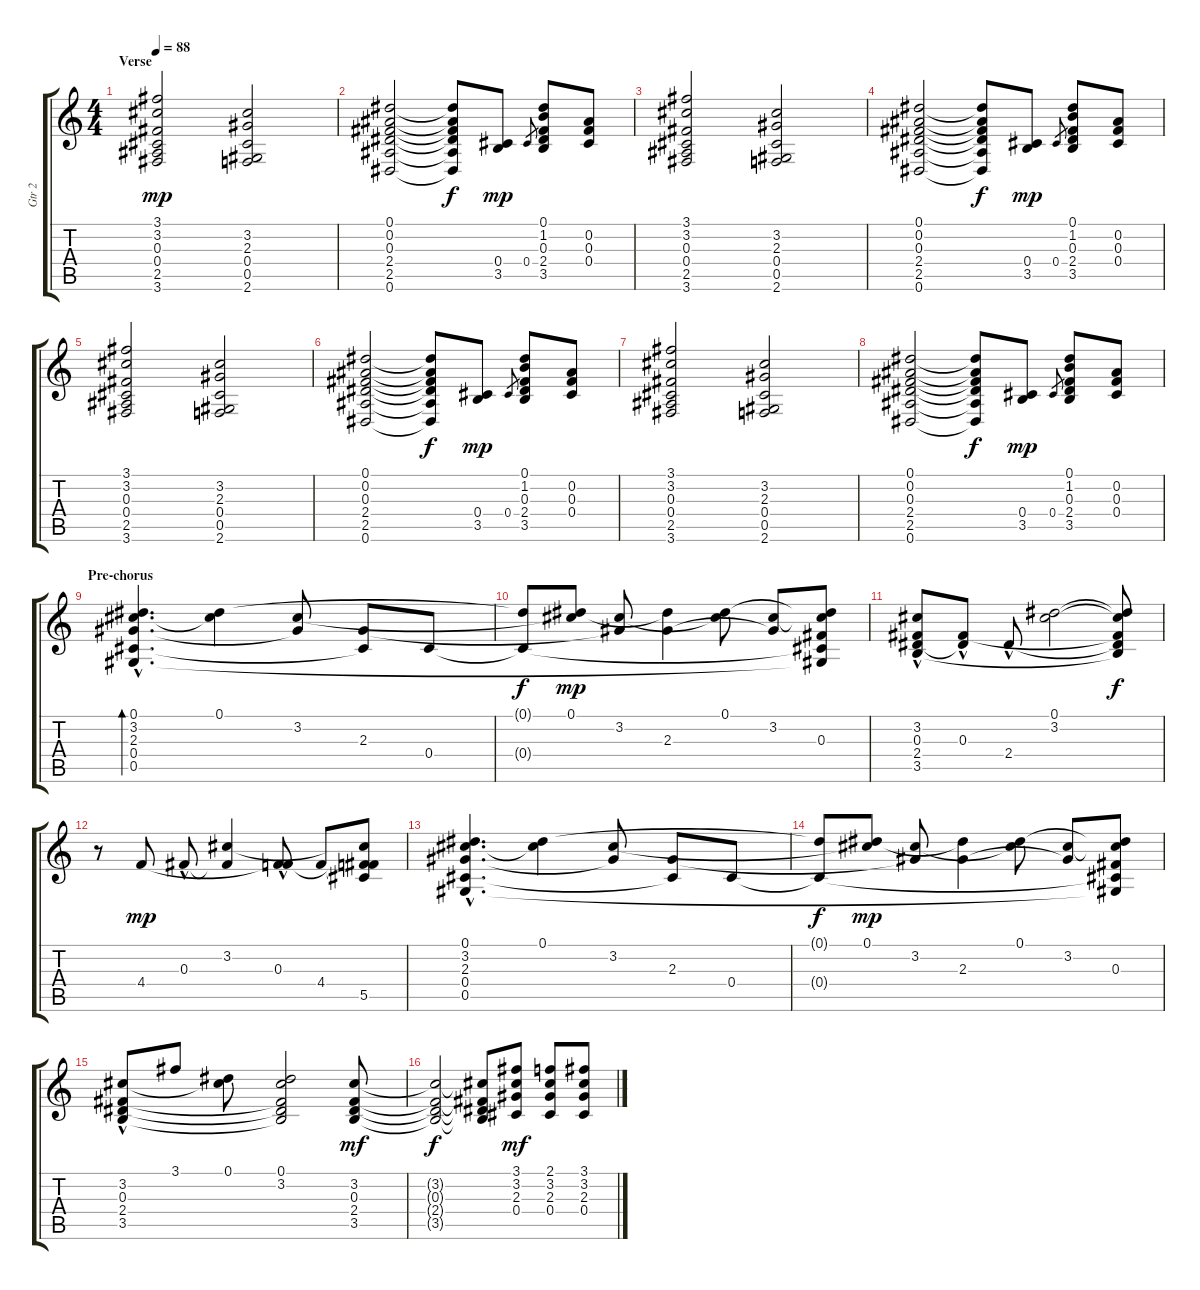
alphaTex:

\track ("Gtr 2" "Gtr 2") {instrument electricguitarjazz}
\staff {score tabs}
\tuning (Eb4 Bb3 Gb3 Db3 Ab2 Eb2) {hide}
\ts (4 4)
\section ("" "Verse")
\tempo 88
\clef g2
\ks c
(3.1 3.2 0.3 0.4 2.5 3.6).2{dy mp volume 13 instrument electricguitarjazz} (3.2 2.3 0.4 0.5 2.6).2 |
(0.1 0.2 0.3 2.4 2.5 0.6).2 (0.1{t} 0.2{t} 0.3{t} 2.4{t} 2.5{t} 0.6{t}).8{dy f} (0.4 3.5).8{dy mp} 0.4.8{gr} (0.1 1.2 0.3 2.4 3.5).8 (0.2 0.3 0.4).8 |
(3.1 3.2 0.3 0.4 2.5 3.6).2 (3.2 2.3 0.4 0.5 2.6).2 |
(0.1 0.2 0.3 2.4 2.5 0.6).2 (0.1{t} 0.2{t} 0.3{t} 2.4{t} 2.5{t} 0.6{t}).8{dy f} (0.4 3.5).8{dy mp} 0.4.8{gr} (0.1 1.2 0.3 2.4 3.5).8 (0.2 0.3 0.4).8 |
(3.1 3.2 0.3 0.4 2.5 3.6).2 (3.2 2.3 0.4 0.5 2.6).2 |
(0.1 0.2 0.3 2.4 2.5 0.6).2 (0.1{t} 0.2{t} 0.3{t} 2.4{t} 2.5{t} 0.6{t}).8{dy f} (0.4 3.5).8{dy mp} 0.4.8{gr} (0.1 1.2 0.3 2.4 3.5).8 (0.2 0.3 0.4).8 |
(3.1 3.2 0.3 0.4 2.5 3.6).2 (3.2 2.3 0.4 0.5 2.6).2 |
(0.1 0.2 0.3 2.4 2.5 0.6).2 (0.1{t} 0.2{t} 0.3{t} 2.4{t} 2.5{t} 0.6{t}).8{dy f} (0.4 3.5).8{dy mp} 0.4.8{gr} (0.1 1.2 0.3 2.4 3.5).8 (0.2 0.3 0.4).8 |
\section ("" "Pre-chorus")
(0.1{hac} 3.2 2.3{hac} 0.4{hac} 0.5{hac}).4{d bd 60 volume 12 instrument overdrivenguitar} (0.1 3.2{t}).4 (3.2 2.3{t}).8 (2.3 0.4{t}).8 0.4.8 |
(0.1{t} 0.4{t}).8{dy f} (0.1 3.2{t}).8{dy mp} (3.2 2.3{t}).8 (0.1{t} 2.3).4 (0.1 3.2{t}).8 (3.2 2.3{t}).8 (0.1{t} 3.2{t} 0.3 0.4{t} 0.5{t}).8 |
(3.2{hac} 0.3 2.4 3.5).8 (0.3{hac} 2.4{t}).8 2.4{hac}.8 (0.1 3.2).2 (0.1{t} 3.2{t} 0.3{t} 2.4{t} 3.5{t}).8{dy f} |
r.8 4.4.8{dy mp} 0.3{hac}.8 (3.2 0.3{t}).4 (0.3{hac} 4.4{t}).8 4.4.8 (3.2{t} 0.3{t} 4.4{t} 5.5).8 |
(0.1{hac} 3.2 2.3{hac} 0.4{hac} 0.5{hac}).4{d} (0.1 3.2{t}).4 (3.2 2.3{t}).8 (2.3 0.4{t}).8 0.4.8 |
(0.1{t} 0.4{t}).8{dy f} (0.1 3.2{t}).8{dy mp} (3.2 2.3{t}).8 (0.1{t} 2.3).4 (0.1 3.2{t}).8 (3.2 2.3{t}).8 (0.1{t} 3.2{t} 0.3 0.4{t} 0.5{t}).8 |
(3.2{hac} 0.3{hac} 2.4{hac} 3.5{hac}).8 3.1.8 (0.1 3.2{t}).8 (0.1 3.2 0.3{t} 2.4{t} 3.5{t}).2 (3.2 0.3 2.4 3.5).8{dy mf} |
(3.2{t} 0.3{t} 2.4{t} 3.5{t}).2{dy f} (3.2{t} 0.3{t} 2.4{t} 3.5{t}).8 (3.1 3.2 2.3 0.4).8{dy mf} (2.1 3.2 2.3 0.4).8 (3.1 3.2 2.3 0.4).8
